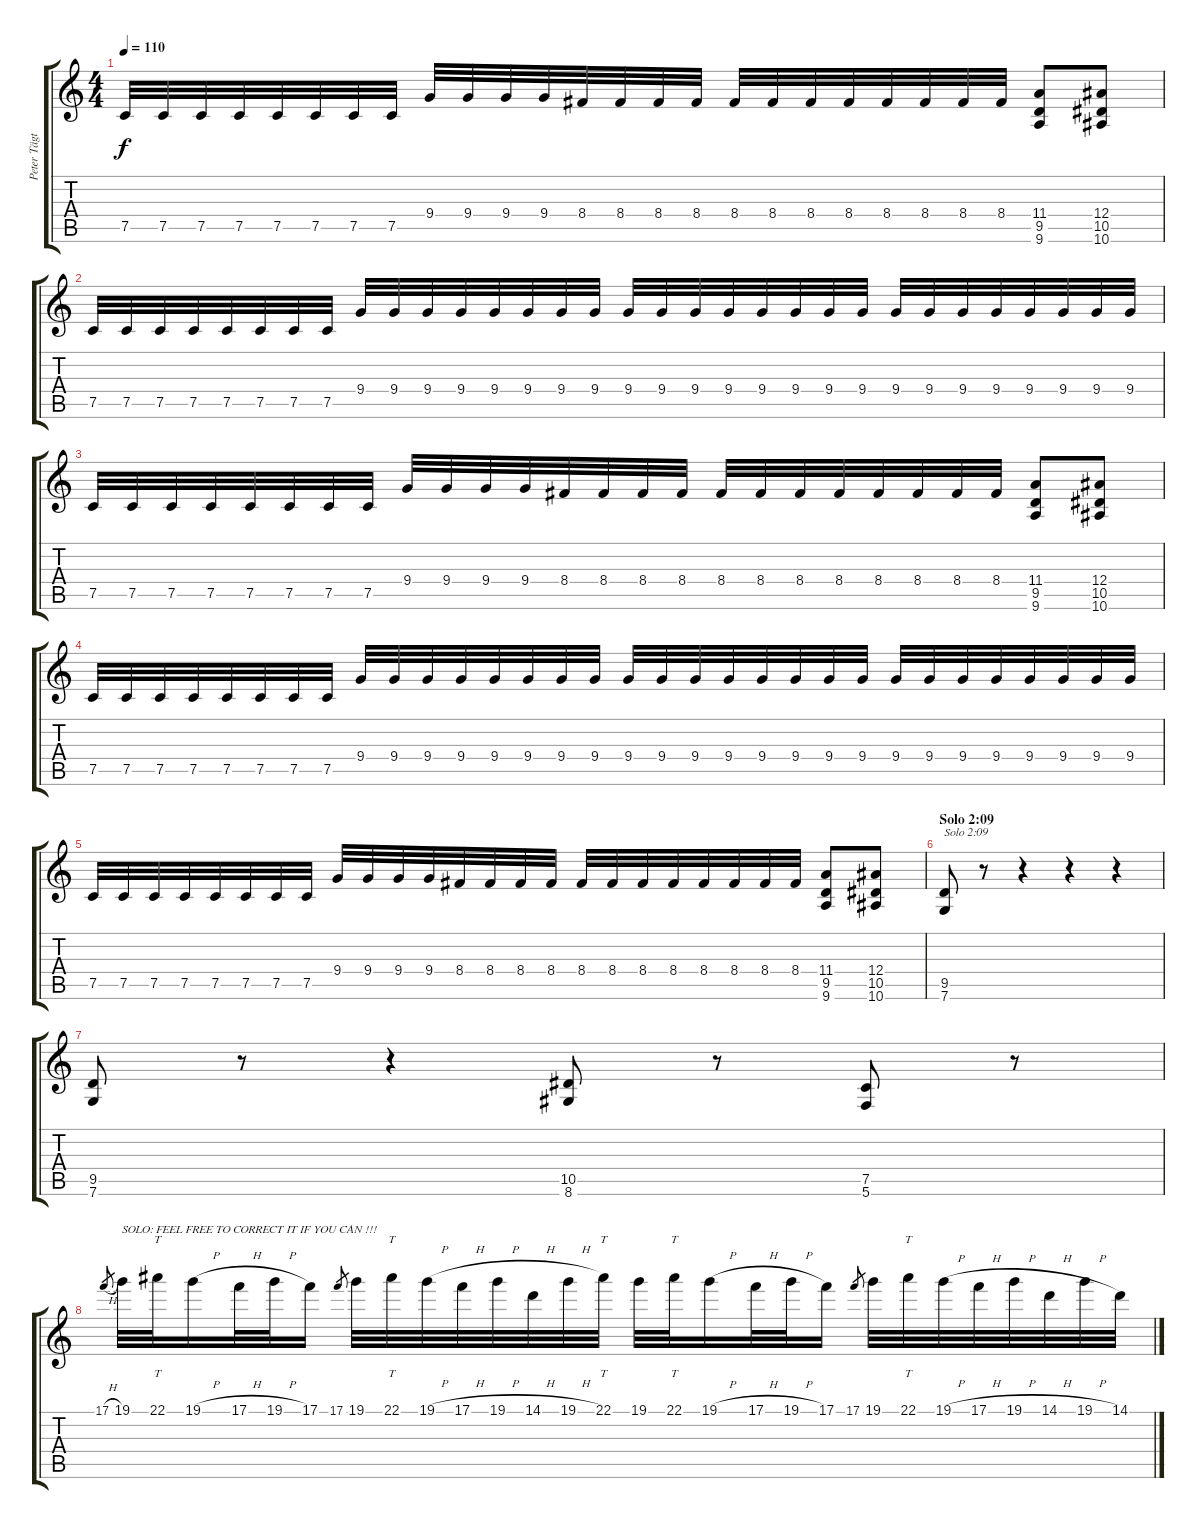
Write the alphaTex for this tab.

\track ("Peter Tägtgren (Lead)" "Peter Tägt") {instrument overdrivenguitar}
\staff {score tabs}
\tuning (C4 G3 Eb3 Bb2 F2 C2) {hide}
\ts (4 4)
\tempo 110
\clef g2
\ks c
7.5.32{dy f} 7.5.32 7.5.32 7.5.32 7.5.32 7.5.32 7.5.32 7.5.32 9.4.32 9.4.32 9.4.32 9.4.32 8.4.32 8.4.32 8.4.32 8.4.32 8.4.32 8.4.32 8.4.32 8.4.32 8.4.32 8.4.32 8.4.32 8.4.32 (11.4 9.5 9.6).8 (12.4 10.5 10.6).8 |
7.5.32 7.5.32 7.5.32 7.5.32 7.5.32 7.5.32 7.5.32 7.5.32 9.4.32 9.4.32 9.4.32 9.4.32 9.4.32 9.4.32 9.4.32 9.4.32 9.4.32 9.4.32 9.4.32 9.4.32 9.4.32 9.4.32 9.4.32 9.4.32 9.4.32 9.4.32 9.4.32 9.4.32 9.4.32 9.4.32 9.4.32 9.4.32 |
7.5.32 7.5.32 7.5.32 7.5.32 7.5.32 7.5.32 7.5.32 7.5.32 9.4.32 9.4.32 9.4.32 9.4.32 8.4.32 8.4.32 8.4.32 8.4.32 8.4.32 8.4.32 8.4.32 8.4.32 8.4.32 8.4.32 8.4.32 8.4.32 (11.4 9.5 9.6).8 (12.4 10.5 10.6).8 |
7.5.32 7.5.32 7.5.32 7.5.32 7.5.32 7.5.32 7.5.32 7.5.32 9.4.32 9.4.32 9.4.32 9.4.32 9.4.32 9.4.32 9.4.32 9.4.32 9.4.32 9.4.32 9.4.32 9.4.32 9.4.32 9.4.32 9.4.32 9.4.32 9.4.32 9.4.32 9.4.32 9.4.32 9.4.32 9.4.32 9.4.32 9.4.32 |
7.5.32 7.5.32 7.5.32 7.5.32 7.5.32 7.5.32 7.5.32 7.5.32 9.4.32 9.4.32 9.4.32 9.4.32 8.4.32 8.4.32 8.4.32 8.4.32 8.4.32 8.4.32 8.4.32 8.4.32 8.4.32 8.4.32 8.4.32 8.4.32 (11.4 9.5 9.6).8 (12.4 10.5 10.6).8 |
\section ("" "Solo 2:09")
(9.5 7.6).8{txt "Solo 2:09"} r.8 r.4 r.4 r.4 |
(9.5 7.6).8 r.8 r.4 (10.5 8.6).8 r.8 (7.5 5.6).8 r.8 |
17.1{h}.8{gr} 19.1.32{txt "SOLO: FEEL FREE TO CORRECT IT IF YOU CAN !!!"} 22.1.32{tt} 19.1{h}.16 17.1{h}.32 19.1{h}.32 17.1.16 17.1.8{gr} 19.1.32 22.1.32{tt} 19.1{h}.32 17.1{h}.32 19.1{h}.32 14.1{h}.32 19.1{h}.32 22.1.32{tt} 19.1.32 22.1.32{tt} 19.1{h}.16 17.1{h}.32 19.1{h}.32 17.1.16 17.1.8{gr} 19.1.32 22.1.32{tt} 19.1{h}.32 17.1{h}.32 19.1{h}.32 14.1{h}.32 19.1{h}.32 14.1.32
